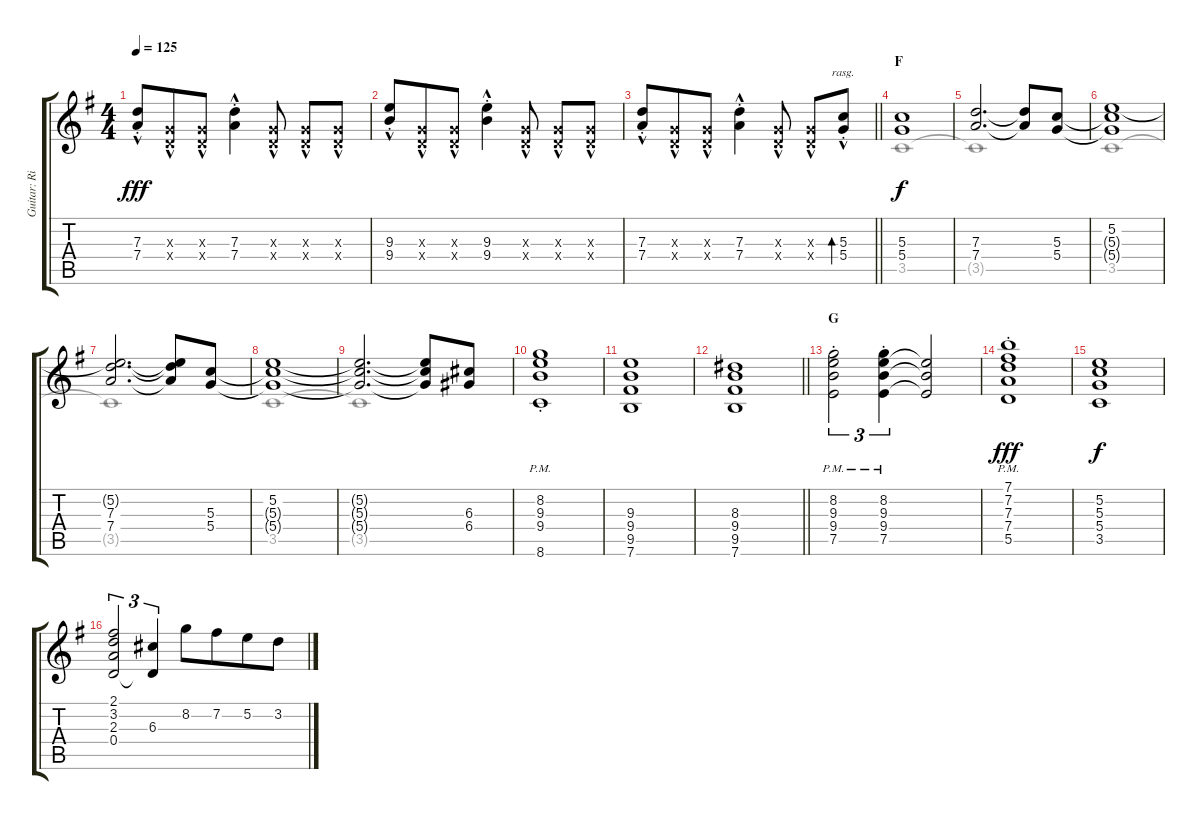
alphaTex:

\track ("Guitar: Rik" "Guitar: Ri") {instrument overdrivenguitar}
\staff {score tabs}
\tuning (E4 B3 G3 D3 A2 E2) {hide}
\voice
\ts (4 4)
\tempo 125
\clef g2
\ks g
(7.3{hac st} 7.4{hac st}).8{dy fff} (0.3{hac x} 0.4{hac x}).8{beam merge} (0.3{hac x} 0.4{hac x}).8 (7.3{hac st} 7.4{hac st}).4 (0.3{hac x} 0.4{hac x}).8 (0.3{hac x} 0.4{hac x}).8 (0.3{hac x} 0.4{hac x}).8 |
(9.3{hac st} 9.4{hac st}).8 (0.3{hac x} 0.4{hac x}).8{beam merge} (0.3{hac x} 0.4{hac x}).8 (9.3{hac st} 9.4{hac st}).4 (0.3{hac x} 0.4{hac x}).8 (0.3{hac x} 0.4{hac x}).8 (0.3{hac x} 0.4{hac x}).8 |
\barLineRight lightlight
(7.3{hac st} 7.4{hac st}).8 (0.3{hac x} 0.4{hac x}).8{beam merge} (0.3{hac x} 0.4{hac x}).8 (7.3{hac st} 7.4{hac st}).4 (0.3{hac x} 0.4{hac x}).8 (0.3{hac x} 0.4{hac x}).8 (5.3{hac st} 5.4{hac st}).8{bd 480 rasg ii} |
\section ("" "F")
(5.3 5.4).1{dy f} |
(7.3 7.4).2{d} (7.3{t} 7.4{t}).8 (5.3 5.4).8 |
(5.2 5.3{t} 5.4{t}).1 |
(5.2{t} 7.3 7.4).2{d} (5.2{t} 7.3{t} 7.4{t}).8 (5.3 5.4).8 |
(5.2 5.3{t} 5.4{t}).1 |
(5.2{t} 5.3{t} 5.4{t}).2{d} (5.2{t} 5.3{t} 5.4{t}).8 (6.3 6.4).8 |
(8.2{pm st} 9.3{pm st} 9.4{pm st} 8.6{pm st}).1 |
(9.3 9.4 9.5 7.6).1 |
\barLineRight lightlight
(8.3 9.4 9.5 7.6).1 |
\section ("" "G")
(8.2{pm st} 9.3 9.4 7.5).2{tu (3 2)} (8.2{pm st} 9.3 9.4 7.5).4{tu (3 2)} (9.3{t} 9.4{t} 7.5{t}).2 |
(7.1{pm st} 7.2{pm st} 7.3 7.4 5.5).1{dy fff} |
(5.2 5.3 5.4 3.5).1{dy f} |
(2.1 3.2 2.3 0.4).2{tu (3 2)} (6.3 0.4{t}).4{tu (3 2)} 8.2.8 7.2.8{beam merge} 5.2.8 3.2.8
\voice
\clef g2
\ottava regular
\simile none
\ks g
|
|
\barLineRight lightlight
|
3.5.1 |
3.5{t}.1 |
3.5.1 |
3.5{t}.1 |
3.5.1 |
3.5{t}.1 |
|
|
\barLineRight lightlight
|
|
|
|
